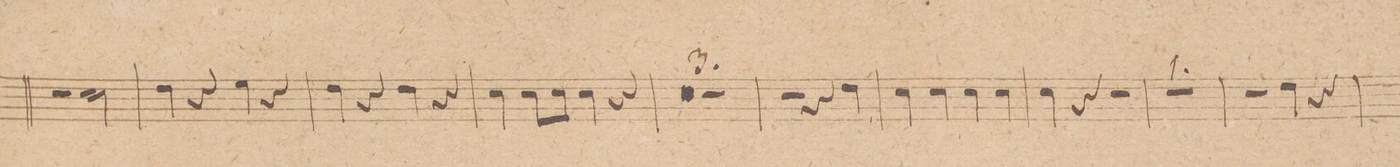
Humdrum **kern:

**kern
*I"Clarino 1mo in C.
*clefG2
*k[]
*met(c|)
*M2/2
*2\right
2r
2cc\
=68
4dd\
4r
4ee\
4r
=69
4dd\
4r
4dd\
4r
=70
4cc\
8cc\L
8cc\J
4cc\
4r
=71
0r
=72
=73
1r
=74
2r
4r
4dd\
=75
4cc\
4cc\
4cc\
4cc\
=76
4cc\
4r
2r
=77
1r
=78
2r
4dd\
4r
=79
*-
